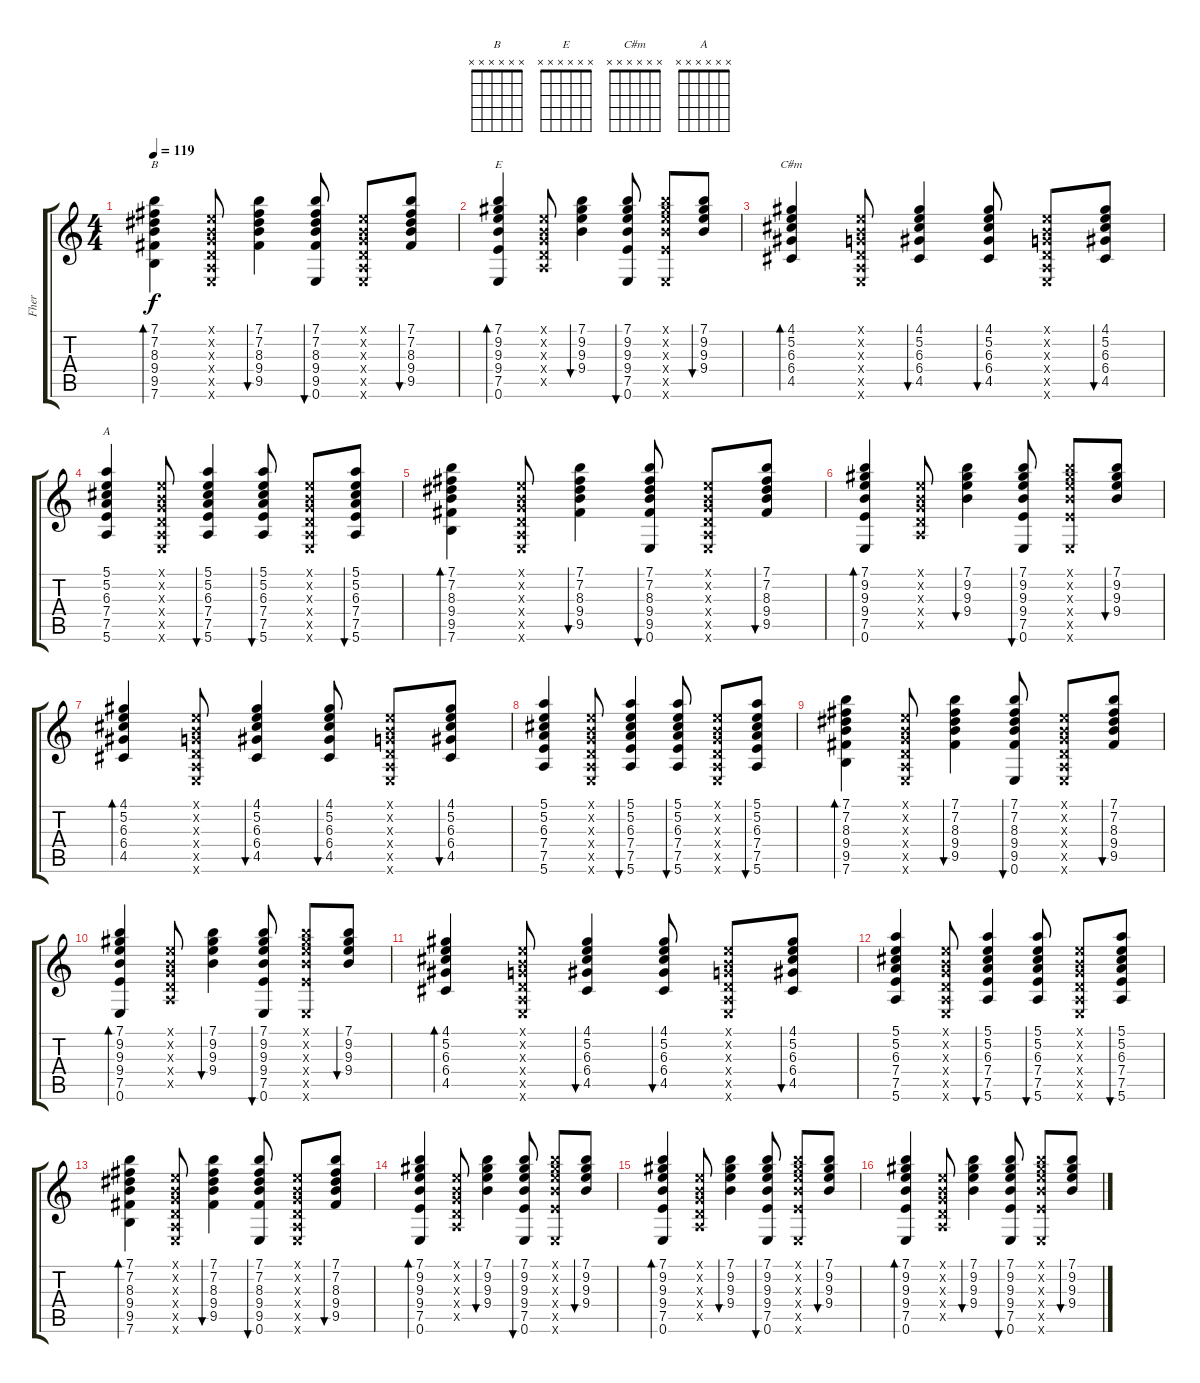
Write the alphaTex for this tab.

\track ("Fher" "Fher") {instrument acousticguitarsteel}
\staff {score tabs}
\tuning (E4 B3 G3 D3 A2 E2) {hide}
\chord ("B" x x x x x x)
\chord ("E" x x x x x x)
\chord ("C#m" x x x x x x)
\chord ("A" x x x x x x)
\ts (4 4)
\tempo 119
\clef g2
\ks c
(7.1 7.2 8.3 9.4 9.5 7.6).4{bd 60 ch "B" dy f} (0.1{x} 0.2{x} 0.3{x} 0.4{x} 0.5{x} 0.6{x}).8 (7.1 7.2 8.3 9.4 9.5).4{bu 60} (7.1 7.2 8.3 9.4 9.5 0.6).8{bu 60} (0.1{x} 0.2{x} 0.3{x} 0.4{x} 0.5{x} 0.6{x}).8 (7.1 7.2 8.3 9.4 9.5).8{bu 60} |
(7.1 9.2 9.3 9.4 7.5 0.6).4{bd 60 ch "E"} (0.1{x} 0.2{x} 0.3{x} 0.4{x} 0.5{x}).8 (7.1 9.2 9.3 9.4).4{bu 60} (7.1 9.2 9.3 9.4 7.5 0.6).8{bu 60} (7.1{x} 9.2{x} 9.3{x} 9.4{x} 7.5{x} 0.6{x}).8 (7.1 9.2 9.3 9.4).8{bu 30} |
(4.1 5.2 6.3 6.4 4.5).4{bd 60 ch "C#m"} (0.1{x} 0.2{x} 0.3{x} 0.4{x} 0.5{x} 0.6{x}).8 (4.1 5.2 6.3 6.4 4.5).4{bu 60} (4.1 5.2 6.3 6.4 4.5).8{bu 60} (0.1{x} 0.2{x} 0.3{x} 0.4{x} 0.5{x} 0.6{x}).8 (4.1 5.2 6.3 6.4 4.5).8{bu 60} |
(5.1 5.2 6.3 7.4 7.5 5.6).4{ch "A"} (0.1{x} 0.2{x} 0.3{x} 0.4{x} 0.5{x} 0.6{x}).8 (5.1 5.2 6.3 7.4 7.5 5.6).4{bu 60} (5.1 5.2 6.3 7.4 7.5 5.6).8{bu 60} (0.1{x} 0.2{x} 0.3{x} 0.4{x} 0.5{x} 0.6{x}).8 (5.1 5.2 6.3 7.4 7.5 5.6).8{bu 30} |
(7.1 7.2 8.3 9.4 9.5 7.6).4{bd 60} (0.1{x} 0.2{x} 0.3{x} 0.4{x} 0.5{x} 0.6{x}).8 (7.1 7.2 8.3 9.4 9.5).4{bu 60} (7.1 7.2 8.3 9.4 9.5 0.6).8{bu 60} (0.1{x} 0.2{x} 0.3{x} 0.4{x} 0.5{x} 0.6{x}).8 (7.1 7.2 8.3 9.4 9.5).8{bu 60} |
(7.1 9.2 9.3 9.4 7.5 0.6).4{bd 60} (0.1{x} 0.2{x} 0.3{x} 0.4{x} 0.5{x}).8 (7.1 9.2 9.3 9.4).4{bu 60} (7.1 9.2 9.3 9.4 7.5 0.6).8{bu 60} (7.1{x} 9.2{x} 9.3{x} 9.4{x} 7.5{x} 0.6{x}).8 (7.1 9.2 9.3 9.4).8{bu 30} |
(4.1 5.2 6.3 6.4 4.5).4{bd 60} (0.1{x} 0.2{x} 0.3{x} 0.4{x} 0.5{x} 0.6{x}).8 (4.1 5.2 6.3 6.4 4.5).4{bu 60} (4.1 5.2 6.3 6.4 4.5).8{bu 60} (0.1{x} 0.2{x} 0.3{x} 0.4{x} 0.5{x} 0.6{x}).8 (4.1 5.2 6.3 6.4 4.5).8{bu 60} |
(5.1 5.2 6.3 7.4 7.5 5.6).4 (0.1{x} 0.2{x} 0.3{x} 0.4{x} 0.5{x} 0.6{x}).8 (5.1 5.2 6.3 7.4 7.5 5.6).4{bu 60} (5.1 5.2 6.3 7.4 7.5 5.6).8{bu 60} (0.1{x} 0.2{x} 0.3{x} 0.4{x} 0.5{x} 0.6{x}).8 (5.1 5.2 6.3 7.4 7.5 5.6).8{bu 30} |
(7.1 7.2 8.3 9.4 9.5 7.6).4{bd 60} (0.1{x} 0.2{x} 0.3{x} 0.4{x} 0.5{x} 0.6{x}).8 (7.1 7.2 8.3 9.4 9.5).4{bu 60} (7.1 7.2 8.3 9.4 9.5 0.6).8{bu 60} (0.1{x} 0.2{x} 0.3{x} 0.4{x} 0.5{x} 0.6{x}).8 (7.1 7.2 8.3 9.4 9.5).8{bu 60} |
(7.1 9.2 9.3 9.4 7.5 0.6).4{bd 60} (0.1{x} 0.2{x} 0.3{x} 0.4{x} 0.5{x}).8 (7.1 9.2 9.3 9.4).4{bu 60} (7.1 9.2 9.3 9.4 7.5 0.6).8{bu 60} (7.1{x} 9.2{x} 9.3{x} 9.4{x} 7.5{x} 0.6{x}).8 (7.1 9.2 9.3 9.4).8{bu 30} |
(4.1 5.2 6.3 6.4 4.5).4{bd 60} (0.1{x} 0.2{x} 0.3{x} 0.4{x} 0.5{x} 0.6{x}).8 (4.1 5.2 6.3 6.4 4.5).4{bu 60} (4.1 5.2 6.3 6.4 4.5).8{bu 60} (0.1{x} 0.2{x} 0.3{x} 0.4{x} 0.5{x} 0.6{x}).8 (4.1 5.2 6.3 6.4 4.5).8{bu 60} |
(5.1 5.2 6.3 7.4 7.5 5.6).4 (0.1{x} 0.2{x} 0.3{x} 0.4{x} 0.5{x} 0.6{x}).8 (5.1 5.2 6.3 7.4 7.5 5.6).4{bu 60} (5.1 5.2 6.3 7.4 7.5 5.6).8{bu 60} (0.1{x} 0.2{x} 0.3{x} 0.4{x} 0.5{x} 0.6{x}).8 (5.1 5.2 6.3 7.4 7.5 5.6).8{bu 30} |
(7.1 7.2 8.3 9.4 9.5 7.6).4{bd 60} (0.1{x} 0.2{x} 0.3{x} 0.4{x} 0.5{x} 0.6{x}).8 (7.1 7.2 8.3 9.4 9.5).4{bu 60} (7.1 7.2 8.3 9.4 9.5 0.6).8{bu 60} (0.1{x} 0.2{x} 0.3{x} 0.4{x} 0.5{x} 0.6{x}).8 (7.1 7.2 8.3 9.4 9.5).8{bu 60} |
(7.1 9.2 9.3 9.4 7.5 0.6).4{bd 60} (0.1{x} 0.2{x} 0.3{x} 0.4{x} 0.5{x}).8 (7.1 9.2 9.3 9.4).4{bu 60} (7.1 9.2 9.3 9.4 7.5 0.6).8{bu 60} (7.1{x} 9.2{x} 9.3{x} 9.4{x} 7.5{x} 0.6{x}).8 (7.1 9.2 9.3 9.4).8{bu 30} |
(7.1 9.2 9.3 9.4 7.5 0.6).4{bd 60} (0.1{x} 0.2{x} 0.3{x} 0.4{x} 0.5{x}).8 (7.1 9.2 9.3 9.4).4{bu 60} (7.1 9.2 9.3 9.4 7.5 0.6).8{bu 60} (7.1{x} 9.2{x} 9.3{x} 9.4{x} 7.5{x} 0.6{x}).8 (7.1 9.2 9.3 9.4).8{bu 30} |
(7.1 9.2 9.3 9.4 7.5 0.6).4{bd 60} (0.1{x} 0.2{x} 0.3{x} 0.4{x} 0.5{x}).8 (7.1 9.2 9.3 9.4).4{bu 60} (7.1 9.2 9.3 9.4 7.5 0.6).8{bu 60} (7.1{x} 9.2{x} 9.3{x} 9.4{x} 7.5{x} 0.6{x}).8 (7.1 9.2 9.3 9.4).8{bu 30}
